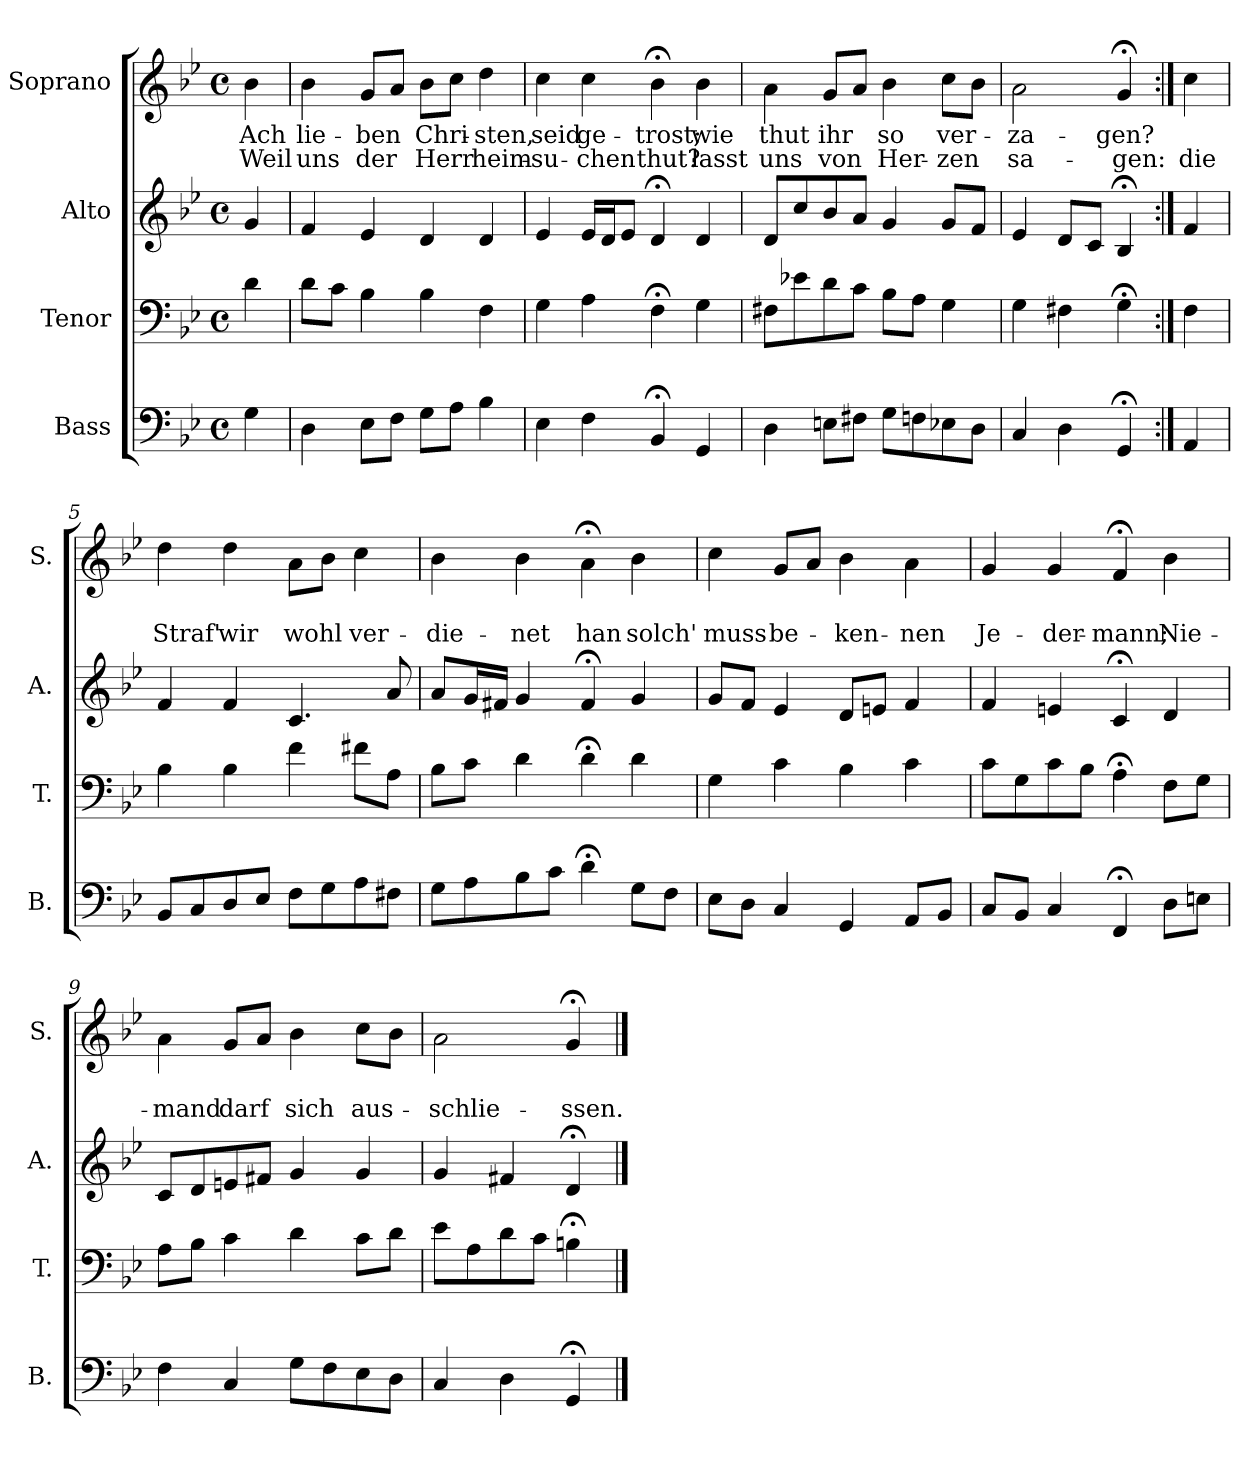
**kern	**kern	**kern	**kern	**text	**text
*part4	*part3	*part2	*part1	*part1	*part1
*staff4	*staff3	*staff2	*staff1	*staff1	*staff1
*I"Bass	*I"Tenor	*I"Alto	*I"Soprano	*	*
*I'B.	*I'T.	*I'A.	*I'S.	*	*
*clefF4	*clefF4	*clefG2	*clefG2	*	*
*k[b-e-]	*k[b-e-]	*k[b-e-]	*k[b-e-]	*	*
*B-:	*B-:	*B-:	*g:	*	*
*M4/4	*M4/4	*M4/4	*M4/4	*	*
*met(c)	*met(c)	*met(c)	*met(c)	*	*
=	=	=	=	=	=
4G\	4d\	4g/	4b-\	Ach	Weil
=1	=1	=1	=1	=1	=1
4D\	8d\L	4f/	4b-\	lie-	uns
.	8c\J	.	.	.	.
8E-\L	4B-\	4e-/	8g/L	-ben	der
8F\J	.	.	8a/J	.	.
8G\L	4B-\	4d/	8b-\L	Chri-	Herr
8A\J	.	.	8cc\J	.	.
4B-\	4F\	4d/	4dd\	-sten,	heim-
=2	=2	=2	=2	=2	=2
4E-\	4G\	4e-/	4cc\	seid	-su-
4F\	4A\	16e-/LL	4cc\	ge-	-chen
.	.	16d/J	.	.	.
.	.	8e-/J	.	.	.
4BB-;</	4F;<\	4d;</	4b-;<\	-trost;	thut?
4GG/	4G\	4d/	4b-\	wie	lasst
=3	=3	=3	=3	=3	=3
4D\	8F#X\L	8d/L	4a\	thut	uns
.	8e-X\	8cc/	.	.	.
8En\L	8d\	8b-/	8g/L	ihr	von
8F#X\J	8c\J	8a/J	8a/J	.	.
8G\L	8B-\L	4g/	4b-\	so	Her-
8Fn\	8A\J	.	.	.	.
8E-X\	4G\	8g/L	8cc\L	ver-	-zen
8D\J	.	8f/J	8b-\J	.	.
=4	=4	=4	=4	=4	=4
4C/	4G\	4e-/	2a\	-za-	sa-
4D\	4F#X\	8d/L	.	.	.
.	.	8c/J	.	.	.
4GG;</	4G;<\	4B-;</	4g;</	-gen?	-gen:
!!LO:LB:g=z
=4a:|!	=4a:|!	=4a:|!	=4a:|!	=4a:|!	=4a:|!
4AA/	4F\	4f/	4cc\	.	die
=5	=5	=5	=5	=5	=5
8BB-/L	4B-\	4f/	4dd\	.	Straf'
8C/	.	.	.	.	.
8D/	4B-\	4f/	4dd\	.	wir
8E-/J	.	.	.	.	.
8F\L	4f\	4.c/	8a\L	.	wohl
8G\	.	.	8b-\J	.	.
8A\	8f#X\L	.	4cc\	.	ver-
8F#X\J	8A\J	8a/	.	.	.
=6	=6	=6	=6	=6	=6
8G\L	8B-\L	8a/L	4b-\	.	-die-
8A\	8c\J	16g/L	.	.	.
.	.	16f#X/JJ	.	.	.
8B-\	4d\	4g/	4b-\	.	-net
8c\J	.	.	.	.	.
4d;<\	4d;<\	4f#;</	4a;<\	.	han
8G\L	4d\	4g/	4b-\	.	solch'
8F\J	.	.	.	.	.
=7	=7	=7	=7	=7	=7
8E-\L	4G\	8g/L	4cc\	.	muss
8D\J	.	8f/J	.	.	.
4C/	4c\	4e-/	8g/L	.	be-
.	.	.	8a/J	.	.
4GG/	4B-\	8d/L	4b-\	.	-ken-
.	.	8en/J	.	.	.
8AA/L	4c\	4f/	4a\	.	-nen
8BB-/J	.	.	.	.	.
!!LO:PB:g=z
=8	=8	=8	=8	=8	=8
8C/L	8c\L	4f/	4g/	.	Je-
8BB-/J	8G\	.	.	.	.
4C/	8c\	4en/	4g/	.	-der-
.	8B-\J	.	.	.	.
4FF;</	4A;<\	4c;</	4f;</	.	-mann;
8D\L	8F\L	4d/	4b-\	.	Nie-
8En\J	8G\J	.	.	.	.
=9	=9	=9	=9	=9	=9
4F\	8A\L	8c/L	4a\	.	-mand
.	8B-\J	8d/	.	.	.
4C/	4c\	8en/	8g/L	.	darf
.	.	8f#X/J	8a/J	.	.
8G\L	4d\	4g/	4b-\	.	sich
8F\	.	.	.	.	.
8E-\	8c\L	4g/	8cc\L	.	aus-
8D\J	8d\J	.	8b-\J	.	.
=10	=10	=10	=10	=10	=10
4C/	8e-\L	4g/	2a\	.	schlie-
.	8A\	.	.	.	.
4D\	8d\	4f#X/	.	.	.
.	8c\J	.	.	.	.
4GG;</	4Bn;<\	4d;</	4g;</	.	-ssen.
==	==	==	==	==	==
*-	*-	*-	*-	*-	*-
